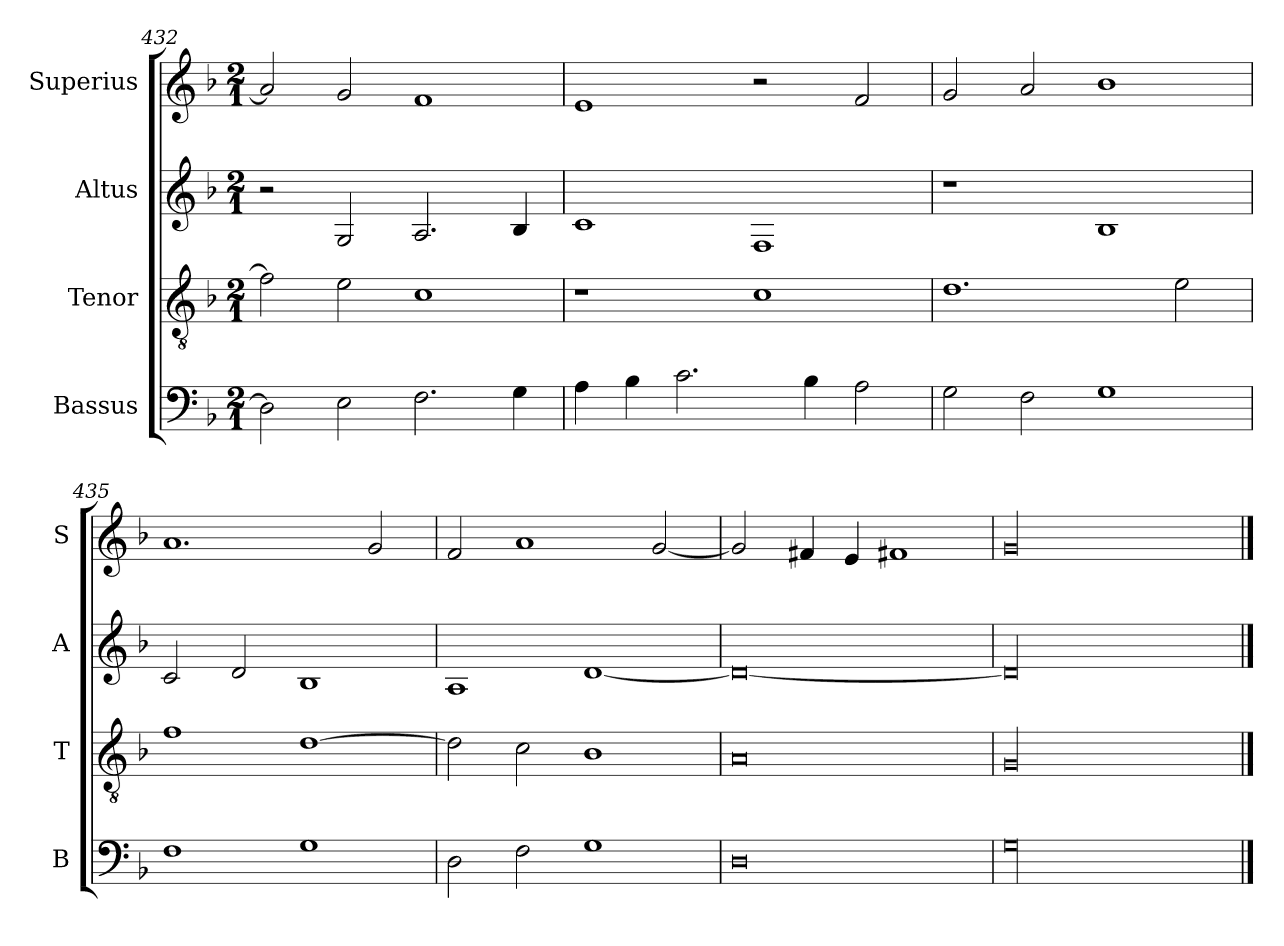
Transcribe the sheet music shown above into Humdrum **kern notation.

**kern	**kern	**kern	**kern
*part4	*part3	*part2	*part1
*staff4	*staff3	*staff2	*staff1
*I"Bassus	*I"Tenor	*I"Altus	*I"Superius
*I'B	*I'T	*I'A	*I'S
*clefF4	*clefGv2	*clefG2	*clefG2
*k[b-]	*k[b-]	*k[b-]	*k[b-]
*F:	*F:	*F:	*F:
*M2/1	*M2/1	*M2/1	*M2/1
=432	=432	=432	=432
2D]	2f]	2r	2a]
2E	2e	2G	2g
2.F	1c	2.A	1f
4G	.	4B-	.
=433	=433	=433	=433
4A	1r	1c	1e
4B-	.	.	.
2.c	.	.	.
.	1c	1F	2r
4B-	.	.	.
2A	.	.	2f
=434	=434	=434	=434
2G	1.d	1r	2g
2F	.	.	2a
1G	.	1B-	1b-
.	2e	.	.
=435	=435	=435	=435
1F	1f	2c	1.a
.	.	2d	.
1G	[1d	1B-	.
.	.	.	2g
=436	=436	=436	=436
2D	2d]	1A	2f
2F	2c	.	1a
1G	1B-	[1d	.
.	.	.	[2g
=437	=437	=437	=437
0D	0A	0d_	2g]
.	.	.	4f#X
.	.	.	4e
.	.	.	1f#X
=438	=438	=438	=438
00G	00G	00d]	00g
==	==	==	==
*-	*-	*-	*-
